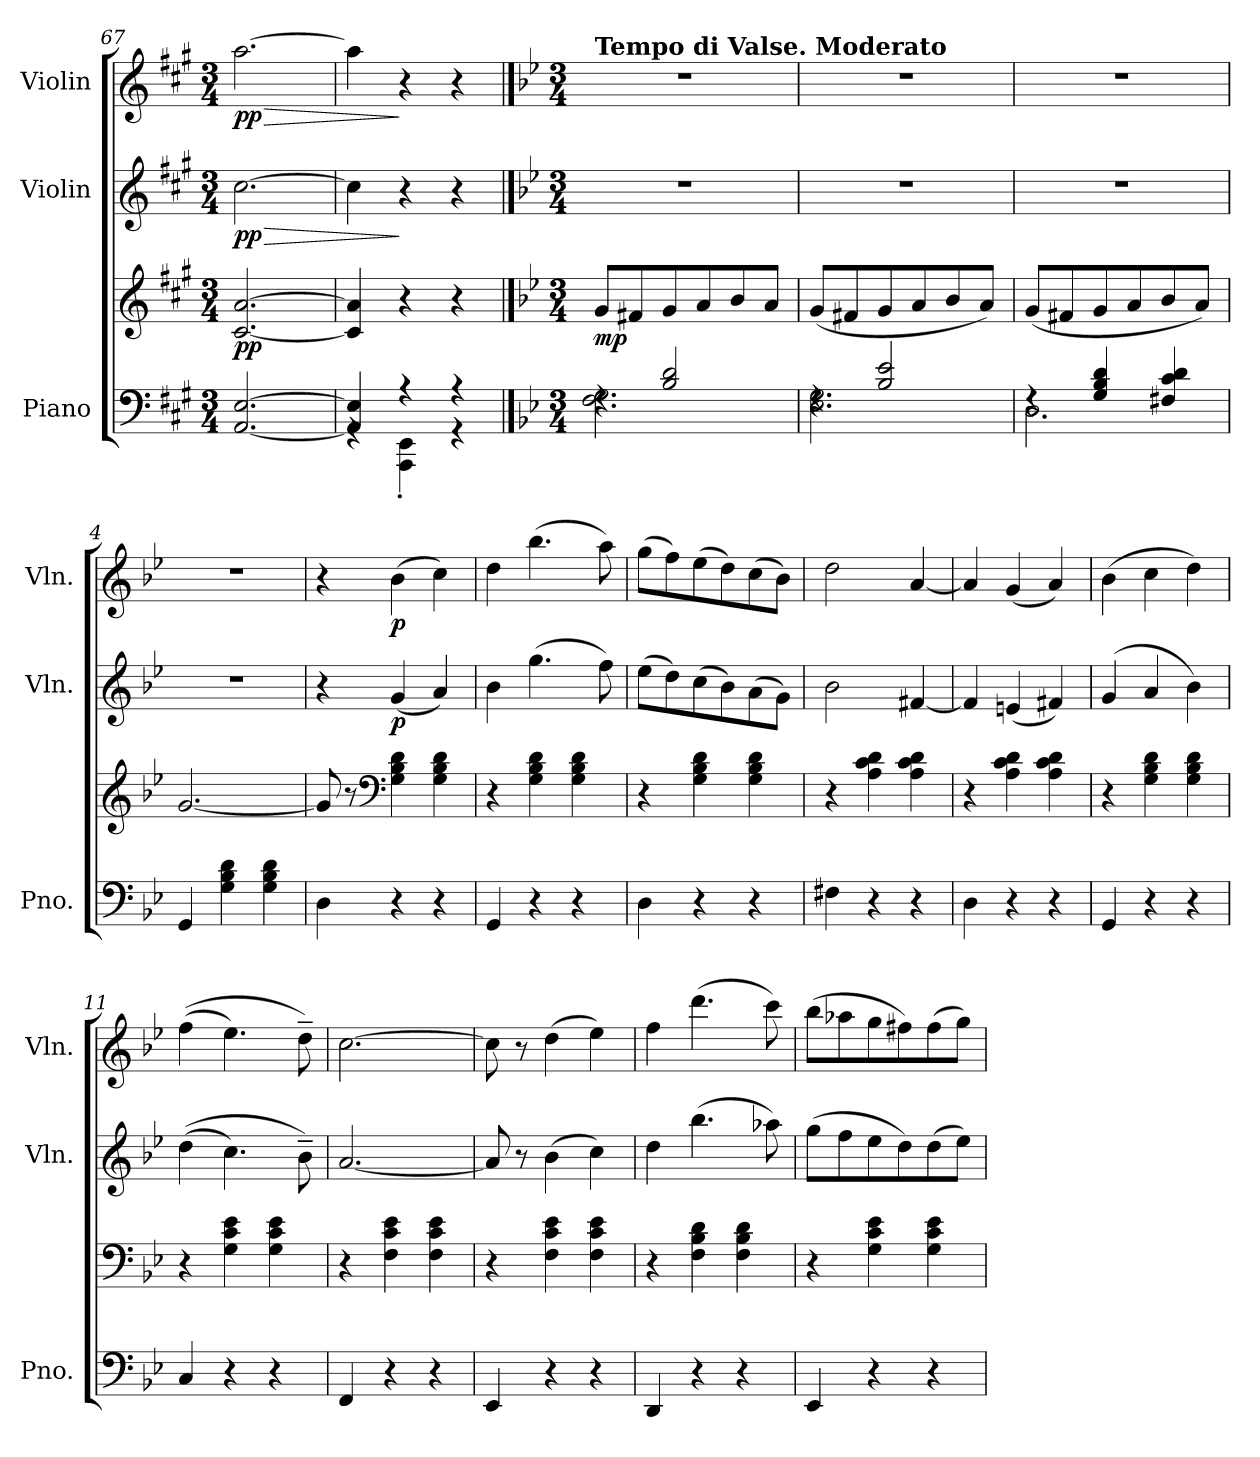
**kern	**kern	**dynam	**kern	**dynam	**kern	**dynam
*part3	*part3	*part3	*part2	*part2	*part1	*part1
*staff4	*staff3	*staff3/4	*staff2	*staff2	*staff1	*staff1
*I"Piano	*	*	*I"Violin	*	*I"Violin	*
*I'Pno.	*	*	*I'Vln.	*	*I'Vln.	*
*clefF4	*clefG2	*	*clefG2	*	*clefG2	*
*k[f#c#g#]	*k[f#c#g#]	*	*k[f#c#g#]	*	*k[f#c#g#]	*
*M3/4	*M3/4	*	*M3/4	*	*M3/4	*
=67	=67	=67	=67	=67	=67	=67
!	!	!LO:DY:b	!	!LO:HP:b	!	!LO:HP:b
!	!	!	!	!LO:DY:n=1:b	!	!LO:DY:n=1:b
[2.AA/ [2.E/	[2.c#/ [2.a/	pp	[2.cc#\	> pp	[2.aa\	> pp
=68	=68	=68	=68	=68	=68	=68
*^	*	*	*	*	*	*
4AA/] 4E/]	4rGG	4c#/] 4a/]	.	4cc#\]	.	4aa\]	.
4r	4AAA\' 4EE\'	4r	.	4r	]	4r	]
4r	4rGG	4r	.	4r	.	4r	.
!!LO:PB:g=z
==1	==1	==1	==1	==1	==1	==1	==1
*k[b-e-]	*	*k[b-e-]	*	*k[b-e-]	*	*k[b-e-]	*
*M3/4	*	*M3/4	*	*M3/4	*	*M3/4	*
!	!	!	!	!	!	!LO:TX:a:B:t=Tempo di Valse. Moderato	!
!	!	!	!LO:DY:b	!	!	!	!
4rF	2.F\ 2.G\	8g/L	mp	2.r	.	2.r	.
.	.	8f#X/	.	.	.	.	.
2B-/ 2d/	.	8g/	.	.	.	.	.
.	.	8a/	.	.	.	.	.
.	.	8b-/	.	.	.	.	.
.	.	8a/J	.	.	.	.	.
=2	=2	=2	=2	=2	=2	=2	=2
4rF	2.E-\ 2.G\	(<8g/L	.	2.r	.	2.r	.
.	.	8f#X/	.	.	.	.	.
2B-/ 2e-/	.	8g/	.	.	.	.	.
.	.	8a/	.	.	.	.	.
.	.	8b-/	.	.	.	.	.
.	.	8a/J)	.	.	.	.	.
=3	=3	=3	=3	=3	=3	=3	=3
4rF	2.D\	(<8g/L	.	2.r	.	2.r	.
.	.	8f#X/	.	.	.	.	.
4G/ 4B-/ 4d/	.	8g/	.	.	.	.	.
.	.	8a/	.	.	.	.	.
4F#X/ 4c/ 4d/	.	8b-/	.	.	.	.	.
.	.	8a/J)	.	.	.	.	.
*v	*v	*	*	*	*	*	*
=4	=4	=4	=4	=4	=4	=4
4GG/	[2.g/	.	2.r	.	2.r	.
4G\ 4B-\ 4d\	.	.	.	.	.	.
4G\ 4B-\ 4d\	.	.	.	.	.	.
=5	=5	=5	=5	=5	=5	=5
4D\	8g/]	.	4r	.	4r	.
.	8r	.	.	.	.	.
*	*clefF4	*	*	*	*	*
!	!	!	!	!LO:DY:b	!	!LO:DY:b
4r	4G\ 4B-\ 4d\	.	(<4g/	p	(>4b-\	p
4r	4G\ 4B-\ 4d\	.	4a/)	.	4cc\)	.
=6	=6	=6	=6	=6	=6	=6
4GG/	4r	.	4b-\	.	4dd\	.
4r	4G\ 4B-\ 4d\	.	(>4.gg\	.	(>4.bb-\	.
4r	4G\ 4B-\ 4d\	.	.	.	.	.
.	.	.	8ff\)	.	8aa\)	.
=7	=7	=7	=7	=7	=7	=7
4D\	4r	.	(>8ee-\L	.	(>8gg\L	.
.	.	.	8dd\)	.	8ff\)	.
4r	4G\ 4B-\ 4d\	.	(>8cc\	.	(>8ee-\	.
.	.	.	8b-\)	.	8dd\)	.
4r	4G\ 4B-\ 4d\	.	(>8a\	.	(>8cc\	.
.	.	.	8g\J)	.	8b-\J)	.
!!LO:LB:g=z
=8	=8	=8	=8	=8	=8	=8
4F#X\	4r	.	2b-\	.	2dd\	.
4r	4A\ 4c\ 4d\	.	.	.	.	.
4r	4A\ 4c\ 4d\	.	[4f#X/	.	[4a/	.
=9	=9	=9	=9	=9	=9	=9
4D\	4r	.	4f#/]	.	4a/]	.
4r	4A\ 4c\ 4d\	.	(<4en/	.	(<4g/	.
4r	4A\ 4c\ 4d\	.	4f#X/)	.	4a/)	.
=10	=10	=10	=10	=10	=10	=10
4GG/	4r	.	(>4g/	.	(>4b-\	.
4r	4G\ 4B-\ 4d\	.	4a/	.	4cc\	.
4r	4G\ 4B-\ 4d\	.	4b-\)	.	4dd\)	.
=11	=11	=11	=11	=11	=11	=11
4C/	4r	.	(>(>4dd\	.	(>(>4ff\	.
4r	4G\ 4c\ 4e-\	.	4.cc\)	.	4.ee-\)	.
4r	4G\ 4c\ 4e-\	.	.	.	.	.
.	.	.	8b-~\)	.	8dd~\)	.
=12	=12	=12	=12	=12	=12	=12
4FF/	4r	.	[2.a/	.	[2.cc\	.
4r	4F\ 4c\ 4e-\	.	.	.	.	.
4r	4F\ 4c\ 4e-\	.	.	.	.	.
=13	=13	=13	=13	=13	=13	=13
4EE-/	4r	.	8a/]	.	8cc\]	.
.	.	.	8r	.	8r	.
4r	4F\ 4c\ 4e-\	.	(>4b-\	.	(>4dd\	.
4r	4F\ 4c\ 4e-\	.	4cc\)	.	4ee-\)	.
=14	=14	=14	=14	=14	=14	=14
4DD/	4r	.	4dd\	.	4ff\	.
4r	4F\ 4B-\ 4d\	.	(>4.bb-\	.	(>4.ddd\	.
4r	4F\ 4B-\ 4d\	.	.	.	.	.
.	.	.	8aa-X\)	.	8ccc\)	.
=15	=15	=15	=15	=15	=15	=15
4EE-/	4r	.	(>8gg\L	.	(>8bb-\L	.
.	.	.	8ff\	.	8aa-X\	.
4r	4G\ 4c\ 4e-\	.	8ee-\	.	8gg\	.
.	.	.	8dd\)	.	8ff#X\)	.
4r	4G\ 4c\ 4e-\	.	(>8dd\	.	(>8ff#\	.
.	.	.	8ee-\J)	.	8gg\J)	.
=	=	=	=	=	=	=
*-	*-	*-	*-	*-	*-	*-
